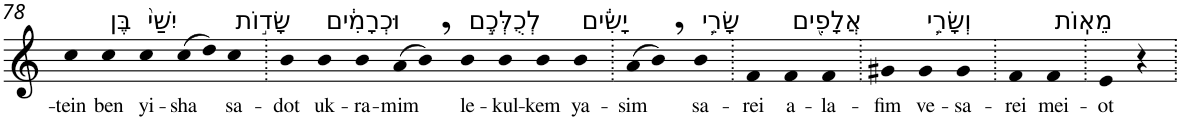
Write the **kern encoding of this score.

**kern	**text
*part1	*part1
*staff1	*staff1
*I"Piano	*
*I'Pno	*
!!LO:PB:g=z
*clefG2	*
*k[]	*
=78	=78
!	!LO:LY:b
4cc	-tein
!LO:TX:a:t=בֶּן	!
!	!LO:LY:b
4cc	ben
!LO:TX:a:t=יִשַׁי֙	!
!	!LO:LY:b
4cc	yi-
!	!LO:LY:b
(>8cc	-sha
8dd)	.
!LO:TX:a:t=שָׂד֣וֹת	!
!	!LO:LY:b
4cc	sa-
=79.	=79.
!	!LO:LY:b
4b	-dot
!LO:TX:a:t=וּכְרָמִ֔ים	!
!	!LO:LY:b
4b	uk-
!	!LO:LY:b
4b	-ra-
!	!LO:LY:b
(>8a	-mim
8b,)	.
!LO:TX:a:t=לְכֻלְּכֶ֣ם	!
!	!LO:LY:b
4b	le-
!	!LO:LY:b
4b	-kul-
!	!LO:LY:b
4b	-kem
!LO:TX:a:t=יָשִׂ֔ים	!
!	!LO:LY:b
4b	ya-
=80.	=80.
!	!LO:LY:b
(>8a	-sim
8b,)	.
!LO:TX:a:t=שָׂרֵ֥י	!
!	!LO:LY:b
4b	sa-
=81.	=81.
!	!LO:LY:b
4f	-rei
!LO:TX:a:t=אֲלָפִ֖ים	!
!	!LO:LY:b
4f	a-
!	!LO:LY:b
4f	-la-
=82.	=82.
!	!LO:LY:b
4g#X	-fim
!LO:TX:a:t=וְשָׂרֵ֥י	!
!	!LO:LY:b
4g#	ve-
!	!LO:LY:b
4g#	-sa-
=83.	=83.
!	!LO:LY:b
4f	-rei
!LO:TX:a:t=מֵאֽוֹת	!
!	!LO:LY:b
4f	mei-
=84.	=84.
!	!LO:LY:b
4e	-ot
4r	.
=.	=.
*-	*-
